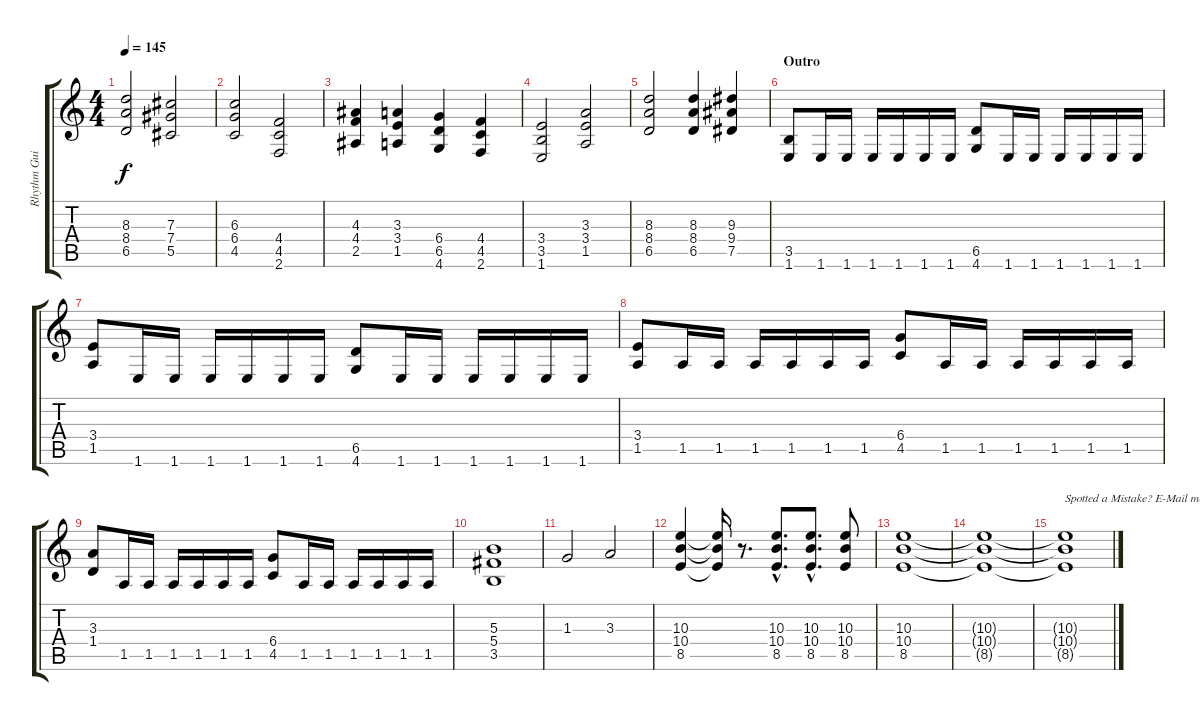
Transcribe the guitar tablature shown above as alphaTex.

\track ("Rhythm Guitar 1" "Rhythm Gui") {instrument distortionguitar}
\staff {score tabs}
\tuning (Eb4 Bb3 Gb3 Db3 Ab2 Eb2) {hide}
\ts (4 4)
\tempo 145
\clef g2
\ks c
(8.3 8.4 6.5).2{dy f} (7.3 7.4 5.5).2 |
(6.3 6.4 4.5).2 (4.4 4.5 2.6).2 |
(4.3 4.4 2.5).4 (3.3 3.4 1.5).4 (6.4 6.5 4.6).4 (4.4 4.5 2.6).4 |
(3.4 3.5 1.6).2 (3.3 3.4 1.5).2 |
(8.3 8.4 6.5).2 (8.3 8.4 6.5).4 (9.3 9.4 7.5).4 |
\section ("" "Outro")
(3.5 1.6).8 1.6.16 1.6.16 1.6.16 1.6.16 1.6.16 1.6.16 (6.5 4.6).8 1.6.16 1.6.16 1.6.16 1.6.16 1.6.16 1.6.16 |
(3.4 1.5).8 1.6.16 1.6.16 1.6.16 1.6.16 1.6.16 1.6.16 (6.5 4.6).8 1.6.16 1.6.16 1.6.16 1.6.16 1.6.16 1.6.16 |
(3.4 1.5).8 1.5.16 1.5.16 1.5.16 1.5.16 1.5.16 1.5.16 (6.4 4.5).8 1.5.16 1.5.16 1.5.16 1.5.16 1.5.16 1.5.16 |
(3.3 1.4).8 1.5.16 1.5.16 1.5.16 1.5.16 1.5.16 1.5.16 (6.4 4.5).8 1.5.16 1.5.16 1.5.16 1.5.16 1.5.16 1.5.16 |
(5.3 5.4 3.5).1 |
1.3.2 3.3.2 |
(10.3 10.4 8.5).4 (10.3{t} 10.4{t} 8.5{t}).16 r.8{d} (10.3{hac} 10.4{hac} 8.5{hac}).8{d} (10.3{hac} 10.4{hac} 8.5{hac}).8{d} (10.3 10.4 8.5).8 |
(10.3 10.4 8.5).1 |
(10.3{t} 10.4{t} 8.5{t}).1{volume 0} |
(10.3{t} 10.4{t} 8.5{t}).1{txt "Spotted a Mistake? E-Mail me!"}
